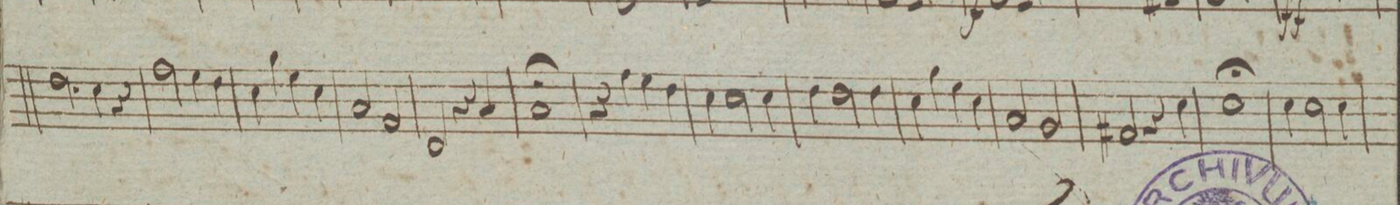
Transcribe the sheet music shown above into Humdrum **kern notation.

**kern	**dynam
*I"Oboie 2do	*
*clefG2	*
*k[]	*
*met(c|)	*
*M2/2	*
2dd\	.
4cc\	.
4r	.
=72	=72
2ff\	.
4ee\	.
4dd\	.
=73	=73
4cc\	.
4gg\	.
4ee\	.
4cc\	.
=74	=74
2a/	.
2f/	.
=75	=75
2d/	.
4r	.
4a/	.
=76	=76
1a/;	.
=77	=77
4r	.
4ff\	.
4ee\	.
4dd\	.
=78	=78
4cc\	.
2cc\	.
4cc\	.
=79	=79
4dd\	.
2dd\	.
4dd\	.
=80	=80
4cc\	.
4gg\	.
4ee\	.
4cc\	.
=81	=81
2a/	.
2g/	.
=82	=82
2f#X/	.
4r	.
4cc\	.
=83	=83
1cc\;	.
=84	=84
4cc\	.
2cc\	.
4cc\	.
=85	=85
*-	*-
